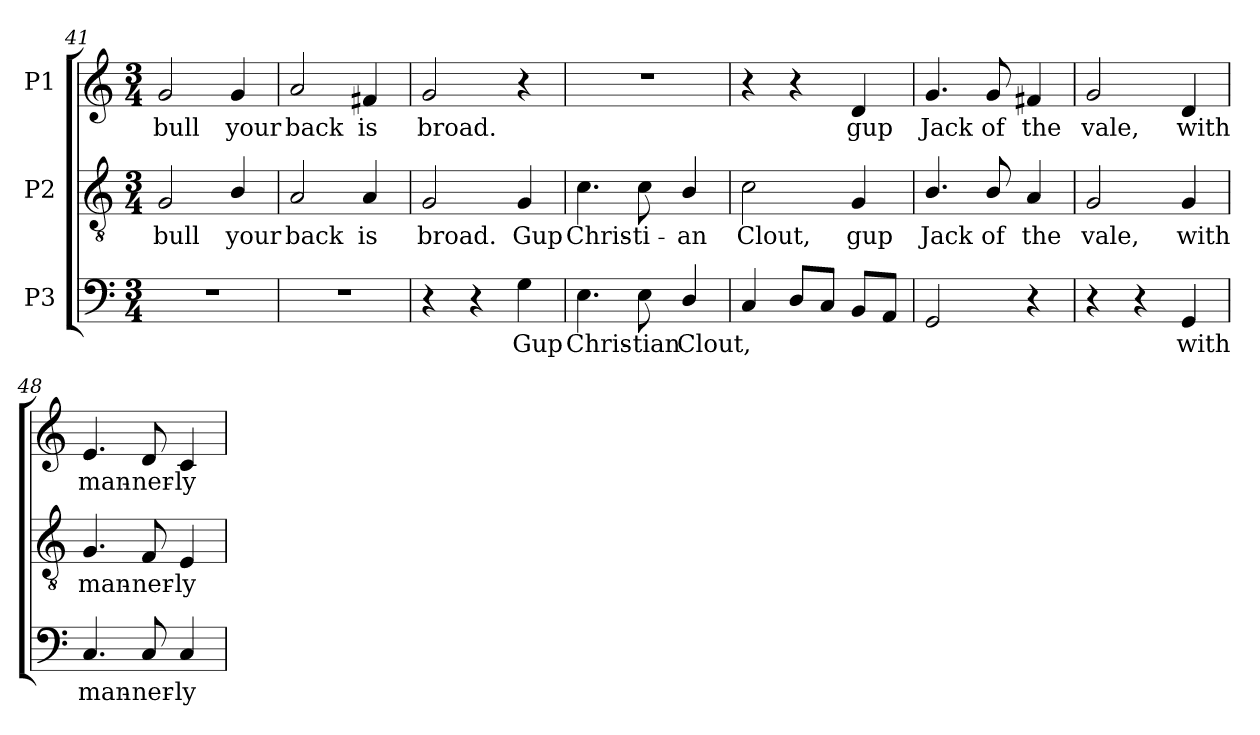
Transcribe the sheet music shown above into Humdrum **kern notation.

**kern	**text	**kern	**text	**kern	**text
*part3	*part3	*part2	*part2	*part1	*part1
*staff3	*staff3	*staff2	*staff2	*staff1	*staff1
*I"P3	*	*I"P2	*	*I"P1	*
*clefF4	*	*clefGv2	*	*clefG2	*
*	*	*ITrd7c12	*	*	*
*k[]	*	*k[]	*	*k[]	*
*C:	*	*C:	*	*C:	*
*M3/4	*	*M3/4	*	*M3/4	*
=41	=41	=41	=41	=41	=41
!LO:N:vis=1	!	!	!	!	!
!	!	!	!LO:LY:b:color=#000000	!	!
!	!	!	!	!	!LO:LY:b:color=#000000
2.r	.	2GGi/	bull	2gi/	bull
!	!	!	!LO:LY:b:color=#000000	!	!
!	!	!	!	!	!LO:LY:b:color=#000000
.	.	4BBi/	your	4gi/	your
=42	=42	=42	=42	=42	=42
!LO:N:vis=1	!	!	!	!	!
!	!	!	!LO:LY:b:color=#000000	!	!
!	!	!	!	!	!LO:LY:b:color=#000000
2.r	.	2AAi/	back	2ai/	back
!	!	!	!LO:LY:b:color=#000000	!	!
!	!	!	!	!	!LO:LY:b:color=#000000
.	.	4AAi/	is	4f#Xi/	is
=43	=43	=43	=43	=43	=43
!	!	!	!LO:LY:b:color=#000000	!	!
!	!	!	!	!	!LO:LY:b:color=#000000
4r	.	2GGi/	broad.	2gi/	broad.
4r	.	.	.	.	.
!	!LO:LY:b:color=#000000	!	!	!	!
!	!	!	!LO:LY:b:color=#000000	!	!
4Gi\	Gup	4GGi/	Gup	4r	.
!!LO:LB:g=z
=44	=44	=44	=44	=44	=44
!	!LO:LY:b:color=#000000	!	!	!	!
!	!	!	!LO:LY:b:color=#000000	!LO:N:vis=1	!
4.Ei\	Chris-	4.Ci\	Chris-	2.r	.
!	!LO:LY:b:color=#000000	!	!	!	!
!	!	!	!LO:LY:b:color=#000000	!	!
8Ei\	-tian	8Ci\	-ti-	.	.
!	!LO:LY:b:color=#000000	!	!	!	!
!	!	!	!LO:LY:b:color=#000000	!	!
4Di/	Clout,	4BBi/	-an	.	.
=45	=45	=45	=45	=45	=45
!	!	!	!LO:LY:b:color=#000000	!	!
4Ci/	.	2Ci\	Clout,	4r	.
8Di/L	.	.	.	4r	.
8Ci/J	.	.	.	.	.
!	!	!	!LO:LY:b:color=#000000	!	!
!	!	!	!	!	!LO:LY:b:color=#000000
8BBi/L	.	4GGi/	gup	4di/	gup
8AAi/J	.	.	.	.	.
=46	=46	=46	=46	=46	=46
!	!	!	!LO:LY:b:color=#000000	!	!
!	!	!	!	!	!LO:LY:b:color=#000000
2GGi/	.	4.BBi/	Jack	4.gi/	Jack
!	!	!	!LO:LY:b:color=#000000	!	!
!	!	!	!	!	!LO:LY:b:color=#000000
.	.	8BBi/	of	8gi/	of
!	!	!	!LO:LY:b:color=#000000	!	!
!	!	!	!	!	!LO:LY:b:color=#000000
4r	.	4AAi/	the	4f#Xi/	the
=47	=47	=47	=47	=47	=47
!	!	!	!LO:LY:b:color=#000000	!	!
!	!	!	!	!	!LO:LY:b:color=#000000
4r	.	2GGi/	vale,	2gi/	vale,
4r	.	.	.	.	.
!	!LO:LY:b:color=#000000	!	!	!	!
!	!	!	!LO:LY:b:color=#000000	!	!
!	!	!	!	!	!LO:LY:b:color=#000000
4GGi/	with	4GGi/	with	4di/	with
=48	=48	=48	=48	=48	=48
!	!LO:LY:b:color=#000000	!	!	!	!
!	!	!	!LO:LY:b:color=#000000	!	!
!	!	!	!	!	!LO:LY:b:color=#000000
4.Ci/	man-	4.GGi/	man-	4.ei/	man-
!	!LO:LY:b:color=#000000	!	!	!	!
!	!	!	!LO:LY:b:color=#000000	!	!
!	!	!	!	!	!LO:LY:b:color=#000000
8Ci/	-ner-	8FFi/	-ner-	8di/	-ner-
!	!LO:LY:b:color=#000000	!	!	!	!
!	!	!	!LO:LY:b:color=#000000	!	!
!	!	!	!	!	!LO:LY:b:color=#000000
4Ci/	-ly	4EEi/	-ly	4ci/	-ly
=	=	=	=	=	=
*-	*-	*-	*-	*-	*-
